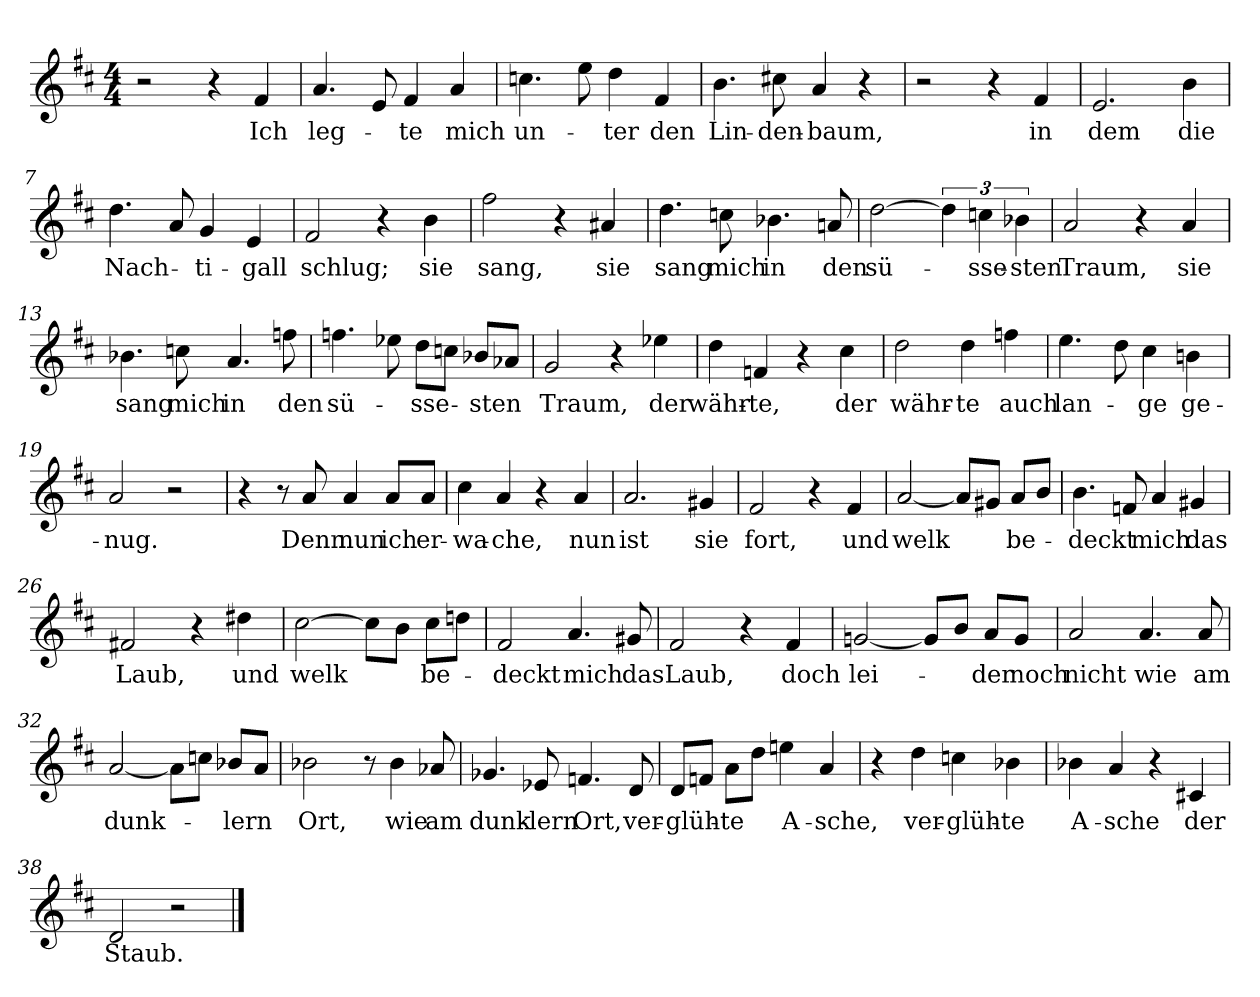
**kern	**text
*part1	*part1
*staff1	*staff1
*clefG2	*
*k[f#c#]	*
*M4/4	*
=1	=1
2r	.
4r	.
!	!LO:LY:b
4f#/	Ich
=2	=2
!	!LO:LY:b
4.a/	leg-
8e/	.
!	!LO:LY:b
4f#/	-te
!	!LO:LY:b
4a/	mich
=3	=3
!	!LO:LY:b
4.ccn\	un-
8ee\	.
!	!LO:LY:b
4dd\	-ter
!	!LO:LY:b
4f#/	den
=4	=4
!	!LO:LY:b
4.b\	Lin-
!	!LO:LY:b
8cc#X\	-den-
!	!LO:LY:b
4a/	-baum,
4r	.
=5	=5
2r	.
4r	.
!	!LO:LY:b
4f#/	in
=6	=6
!	!LO:LY:b
2.e/	dem
!	!LO:LY:b
4b\	die
=7	=7
!	!LO:LY:b
4.dd\	Nach-
8a/	.
!	!LO:LY:b
4g/	-ti-
!	!LO:LY:b
4e/	-gall
=8	=8
!	!LO:LY:b
2f#/	schlug;
4r	.
!	!LO:LY:b
4b\	sie
=9	=9
!	!LO:LY:b
2ff#\	sang,
4r	.
!	!LO:LY:b
4a#X/	sie
!!LO:LB:g=z
=10	=10
!	!LO:LY:b
4.dd\	sang
!	!LO:LY:b
8ccn\	mich
!	!LO:LY:b
4.b-X\	in
!	!LO:LY:b
8an/	den
=11	=11
!	!LO:LY:b
[2dd\	sü-
6dd\]	.
!	!LO:LY:b
6ccn\	-sse-
!	!LO:LY:b
6b-X\	-sten
=12	=12
!	!LO:LY:b
2a/	Traum,
4r	.
!	!LO:LY:b
4a/	sie
=13	=13
!	!LO:LY:b
4.b-X\	sang
!	!LO:LY:b
8ccn\	mich
!	!LO:LY:b
4.a/	in
!	!LO:LY:b
8ffn\	den
=14	=14
!	!LO:LY:b
4.ffn\	sü-
8ee-X\	.
!	!LO:LY:b
8dd\L	-sse-
8ccn\J	.
!	!LO:LY:b
8b-X/L	-sten
8a-X/J	.
=15	=15
!	!LO:LY:b
2g/	Traum,
4r	.
!	!LO:LY:b
4ee-X\	der
=16	=16
!	!LO:LY:b
4dd\	währ-
!	!LO:LY:b
4fn/	-te,
4r	.
!	!LO:LY:b
4cc#\	der
!!LO:LB:g=z
=17	=17
!	!LO:LY:b
2dd\	währ-
!	!LO:LY:b
4dd\	-te
!	!LO:LY:b
4ffn\	auch
=18	=18
!	!LO:LY:b
4.ee\	lan-
8dd\	.
!	!LO:LY:b
4cc#\	-ge
!	!LO:LY:b
4bn\	ge-
=19	=19
!	!LO:LY:b
2a/	-nug.
2r	.
=20	=20
4r	.
8r	.
!	!LO:LY:b
8a/	Denn
!	!LO:LY:b
4a/	nun
!	!LO:LY:b
8a/L	ich
!	!LO:LY:b
8a/J	er-
=21	=21
!	!LO:LY:b
4cc#\	-wa-
!	!LO:LY:b
4a/	-che,
4r	.
!	!LO:LY:b
4a/	nun
=22	=22
!	!LO:LY:b
2.a/	ist
!	!LO:LY:b
4g#X/	sie
=23	=23
!	!LO:LY:b
2f#/	fort,
4r	.
!	!LO:LY:b
4f#/	und
=24	=24
!	!LO:LY:b
[2a/	welk
8a/L]	.
8g#X/J	.
!	!LO:LY:b
8a/L	be-
8b/J	.
!!LO:LB:g=z
=25	=25
!	!LO:LY:b
4.b\	-deckt
8fn/	.
!	!LO:LY:b
4a/	mich
!	!LO:LY:b
4g#X/	das
=26	=26
!	!LO:LY:b
2f#X/	Laub,
4r	.
!	!LO:LY:b
4dd#X\	und
=27	=27
!	!LO:LY:b
[2cc#\	welk
8cc#\L]	.
8b\J	.
!	!LO:LY:b
8cc#\L	be-
8ddn\J	.
=28	=28
!	!LO:LY:b
2f#/	-deckt
!	!LO:LY:b
4.a/	mich
!	!LO:LY:b
8g#X/	das
=29	=29
!	!LO:LY:b
2f#/	Laub,
4r	.
!	!LO:LY:b
4f#/	doch
=30	=30
!	!LO:LY:b
[2gn/	lei-
8gn/L]	.
8b/J	.
!	!LO:LY:b
8a/L	-der
!	!LO:LY:b
8g/J	noch
=31	=31
!	!LO:LY:b
2a/	nicht
!	!LO:LY:b
4.a/	wie
!	!LO:LY:b
8a/	am
!!LO:LB:g=z
=32	=32
!	!LO:LY:b
[2a/	dunk-
8a\L]	.
8ccn\J	.
!	!LO:LY:b
8b-X/L	lern
8a/J	.
=33	=33
!	!LO:LY:b
2b-X\	Ort,
8r	.
!	!LO:LY:b
4b-\	wie
!	!LO:LY:b
8a-X/	am
=34	=34
!	!LO:LY:b
4.g-X/	dunk-
!	!LO:LY:b
8e-X/	-lern
!	!LO:LY:b
4.fn/	Ort,
!	!LO:LY:b
8d/	ver-
=35	=35
!	!LO:LY:b
8d/L	glüh-
8fn/J	.
!	!LO:LY:b
8a\L	-te
8dd\J	.
!	!LO:LY:b
4een\	A-
!	!LO:LY:b
4a/	-sche,
=36	=36
4r	.
!	!LO:LY:b
4dd\	ver-
!	!LO:LY:b
4ccn\	-glüh-
!	!LO:LY:b
4b-X\	-te
=37	=37
!	!LO:LY:b
4b-X\	A-
!	!LO:LY:b
4a/	-sche
4r	.
!	!LO:LY:b
4c#X/	der
=38	=38
!	!LO:LY:b
2d/	Staub.
2r	.
==	==
*-	*-
